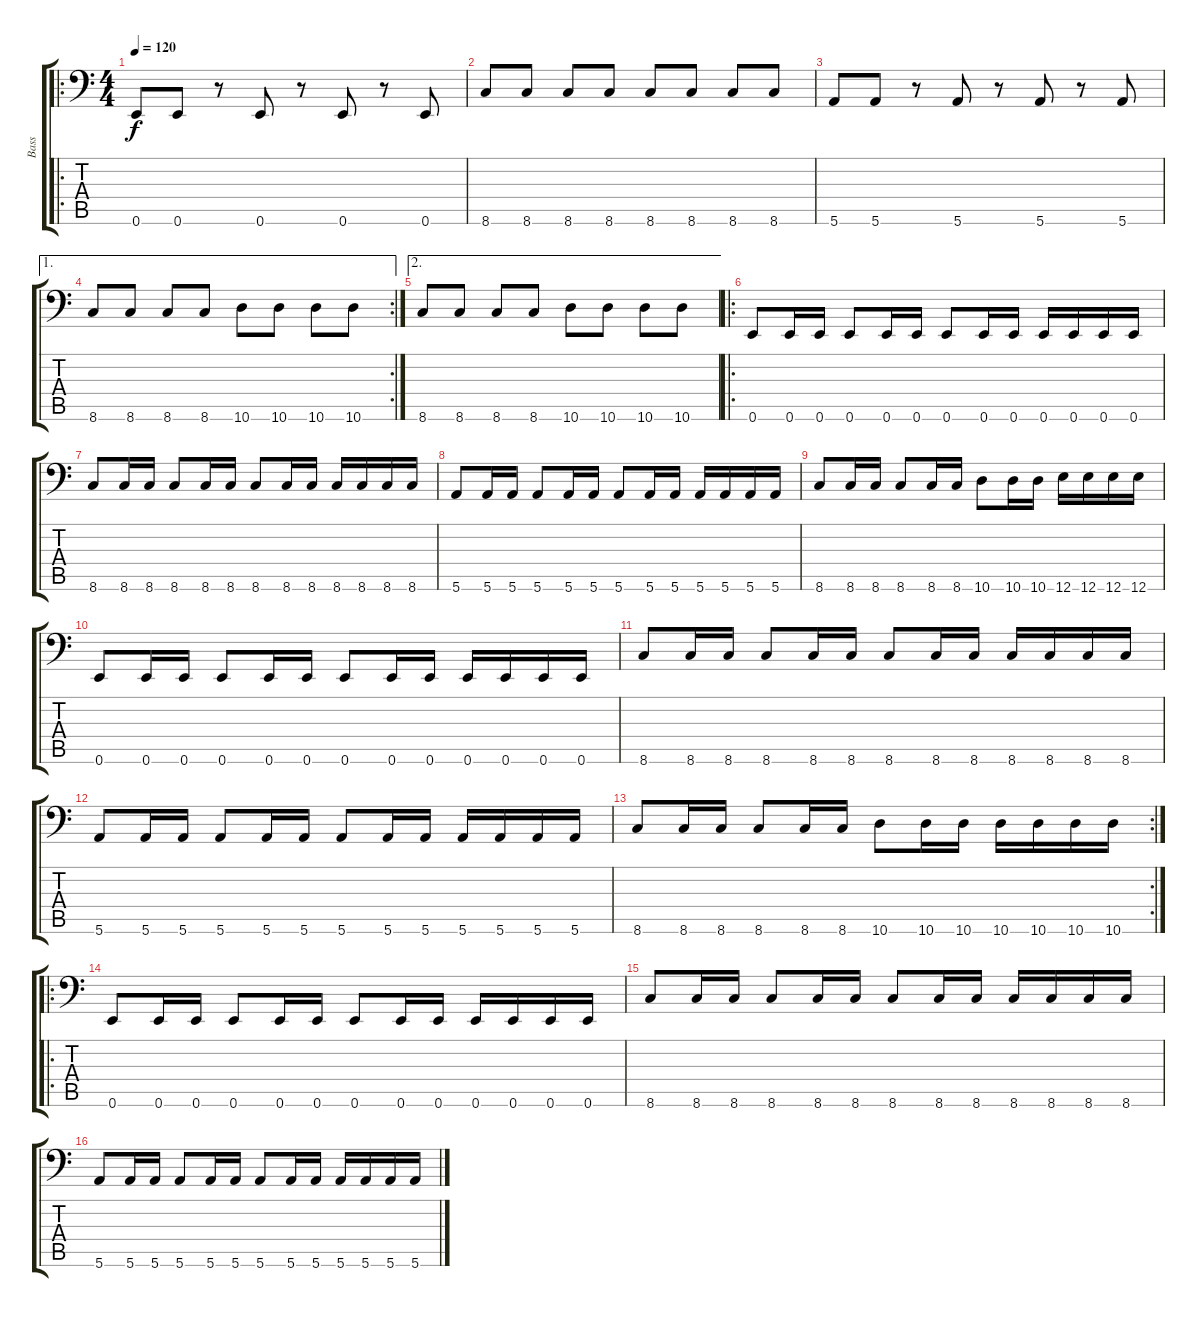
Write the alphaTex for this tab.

\track ("Bass" "Bass") {instrument electricbassfinger}
\staff {score tabs}
\tuning (E3 B2 G2 D2 A1 E1) {hide}
\ro
\ts (4 4)
\tempo 120
\clef f4
\ks c
0.6.8{dy f} 0.6.8 r.8 0.6.8 r.8 0.6.8 r.8 0.6.8 |
8.6.8 8.6.8 8.6.8 8.6.8 8.6.8 8.6.8 8.6.8 8.6.8 |
5.6.8 5.6.8 r.8 5.6.8 r.8 5.6.8 r.8 5.6.8 |
\ae 1
\rc 2
8.6.8 8.6.8 8.6.8 8.6.8 10.6.8 10.6.8 10.6.8 10.6.8 |
\ae 2
8.6.8 8.6.8 8.6.8 8.6.8 10.6.8 10.6.8 10.6.8 10.6.8 |
\ro
0.6.8 0.6.16 0.6.16 0.6.8 0.6.16 0.6.16 0.6.8 0.6.16 0.6.16 0.6.16 0.6.16 0.6.16 0.6.16 |
8.6.8 8.6.16 8.6.16 8.6.8 8.6.16 8.6.16 8.6.8 8.6.16 8.6.16 8.6.16 8.6.16 8.6.16 8.6.16 |
5.6.8 5.6.16 5.6.16 5.6.8 5.6.16 5.6.16 5.6.8 5.6.16 5.6.16 5.6.16 5.6.16 5.6.16 5.6.16 |
8.6.8 8.6.16 8.6.16 8.6.8 8.6.16 8.6.16 10.6.8 10.6.16 10.6.16 12.6.16 12.6.16 12.6.16 12.6.16 |
0.6.8 0.6.16 0.6.16 0.6.8 0.6.16 0.6.16 0.6.8 0.6.16 0.6.16 0.6.16 0.6.16 0.6.16 0.6.16 |
8.6.8 8.6.16 8.6.16 8.6.8 8.6.16 8.6.16 8.6.8 8.6.16 8.6.16 8.6.16 8.6.16 8.6.16 8.6.16 |
5.6.8 5.6.16 5.6.16 5.6.8 5.6.16 5.6.16 5.6.8 5.6.16 5.6.16 5.6.16 5.6.16 5.6.16 5.6.16 |
\rc 2
8.6.8 8.6.16 8.6.16 8.6.8 8.6.16 8.6.16 10.6.8 10.6.16 10.6.16 10.6.16 10.6.16 10.6.16 10.6.16 |
\ro
0.6.8 0.6.16 0.6.16 0.6.8 0.6.16 0.6.16 0.6.8 0.6.16 0.6.16 0.6.16 0.6.16 0.6.16 0.6.16 |
8.6.8 8.6.16 8.6.16 8.6.8 8.6.16 8.6.16 8.6.8 8.6.16 8.6.16 8.6.16 8.6.16 8.6.16 8.6.16 |
5.6.8 5.6.16 5.6.16 5.6.8 5.6.16 5.6.16 5.6.8 5.6.16 5.6.16 5.6.16 5.6.16 5.6.16 5.6.16
